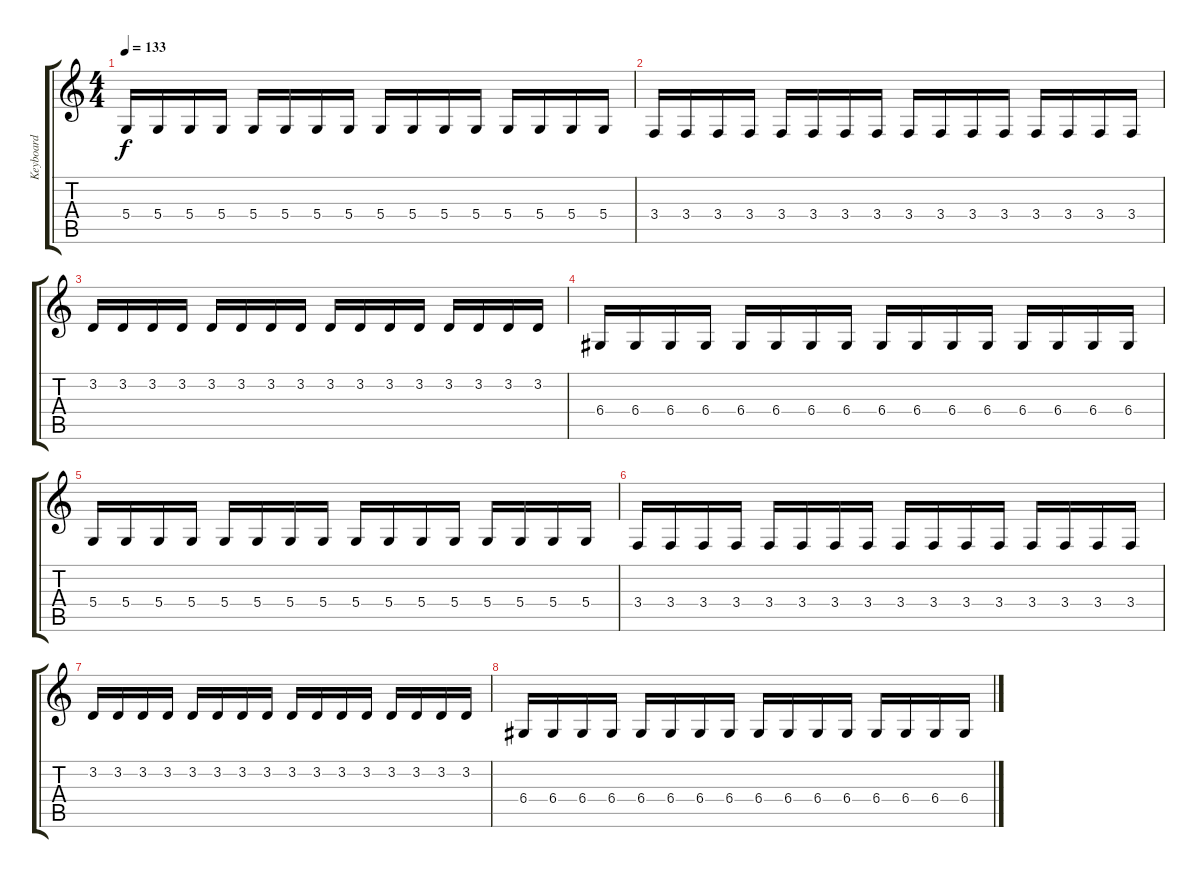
\track ("Keyboard" "Keyboard") {instrument pad3polysynth}
\staff {score tabs}
\tuning (E4 B3 G3 D3 A2 E2) {hide}
\ts (4 4)
\tempo 133
\clef g2
\ks c
5.4.16{dy f} 5.4.16 5.4.16 5.4.16 5.4.16 5.4.16 5.4.16 5.4.16 5.4.16 5.4.16 5.4.16 5.4.16 5.4.16 5.4.16 5.4.16 5.4.16 |
3.4.16 3.4.16 3.4.16 3.4.16 3.4.16 3.4.16 3.4.16 3.4.16 3.4.16 3.4.16 3.4.16 3.4.16 3.4.16 3.4.16 3.4.16 3.4.16 |
3.2.16 3.2.16 3.2.16 3.2.16 3.2.16 3.2.16 3.2.16 3.2.16 3.2.16 3.2.16 3.2.16 3.2.16 3.2.16 3.2.16 3.2.16 3.2.16 |
6.4.16 6.4.16 6.4.16 6.4.16 6.4.16 6.4.16 6.4.16 6.4.16 6.4.16 6.4.16 6.4.16 6.4.16 6.4.16 6.4.16 6.4.16 6.4.16 |
5.4.16 5.4.16 5.4.16 5.4.16 5.4.16 5.4.16 5.4.16 5.4.16 5.4.16 5.4.16 5.4.16 5.4.16 5.4.16 5.4.16 5.4.16 5.4.16 |
3.4.16 3.4.16 3.4.16 3.4.16 3.4.16 3.4.16 3.4.16 3.4.16 3.4.16 3.4.16 3.4.16 3.4.16 3.4.16 3.4.16 3.4.16 3.4.16 |
3.2.16 3.2.16 3.2.16 3.2.16 3.2.16 3.2.16 3.2.16 3.2.16 3.2.16 3.2.16 3.2.16 3.2.16 3.2.16 3.2.16 3.2.16 3.2.16 |
6.4.16 6.4.16 6.4.16 6.4.16 6.4.16 6.4.16 6.4.16 6.4.16 6.4.16 6.4.16 6.4.16 6.4.16 6.4.16 6.4.16 6.4.16 6.4.16
